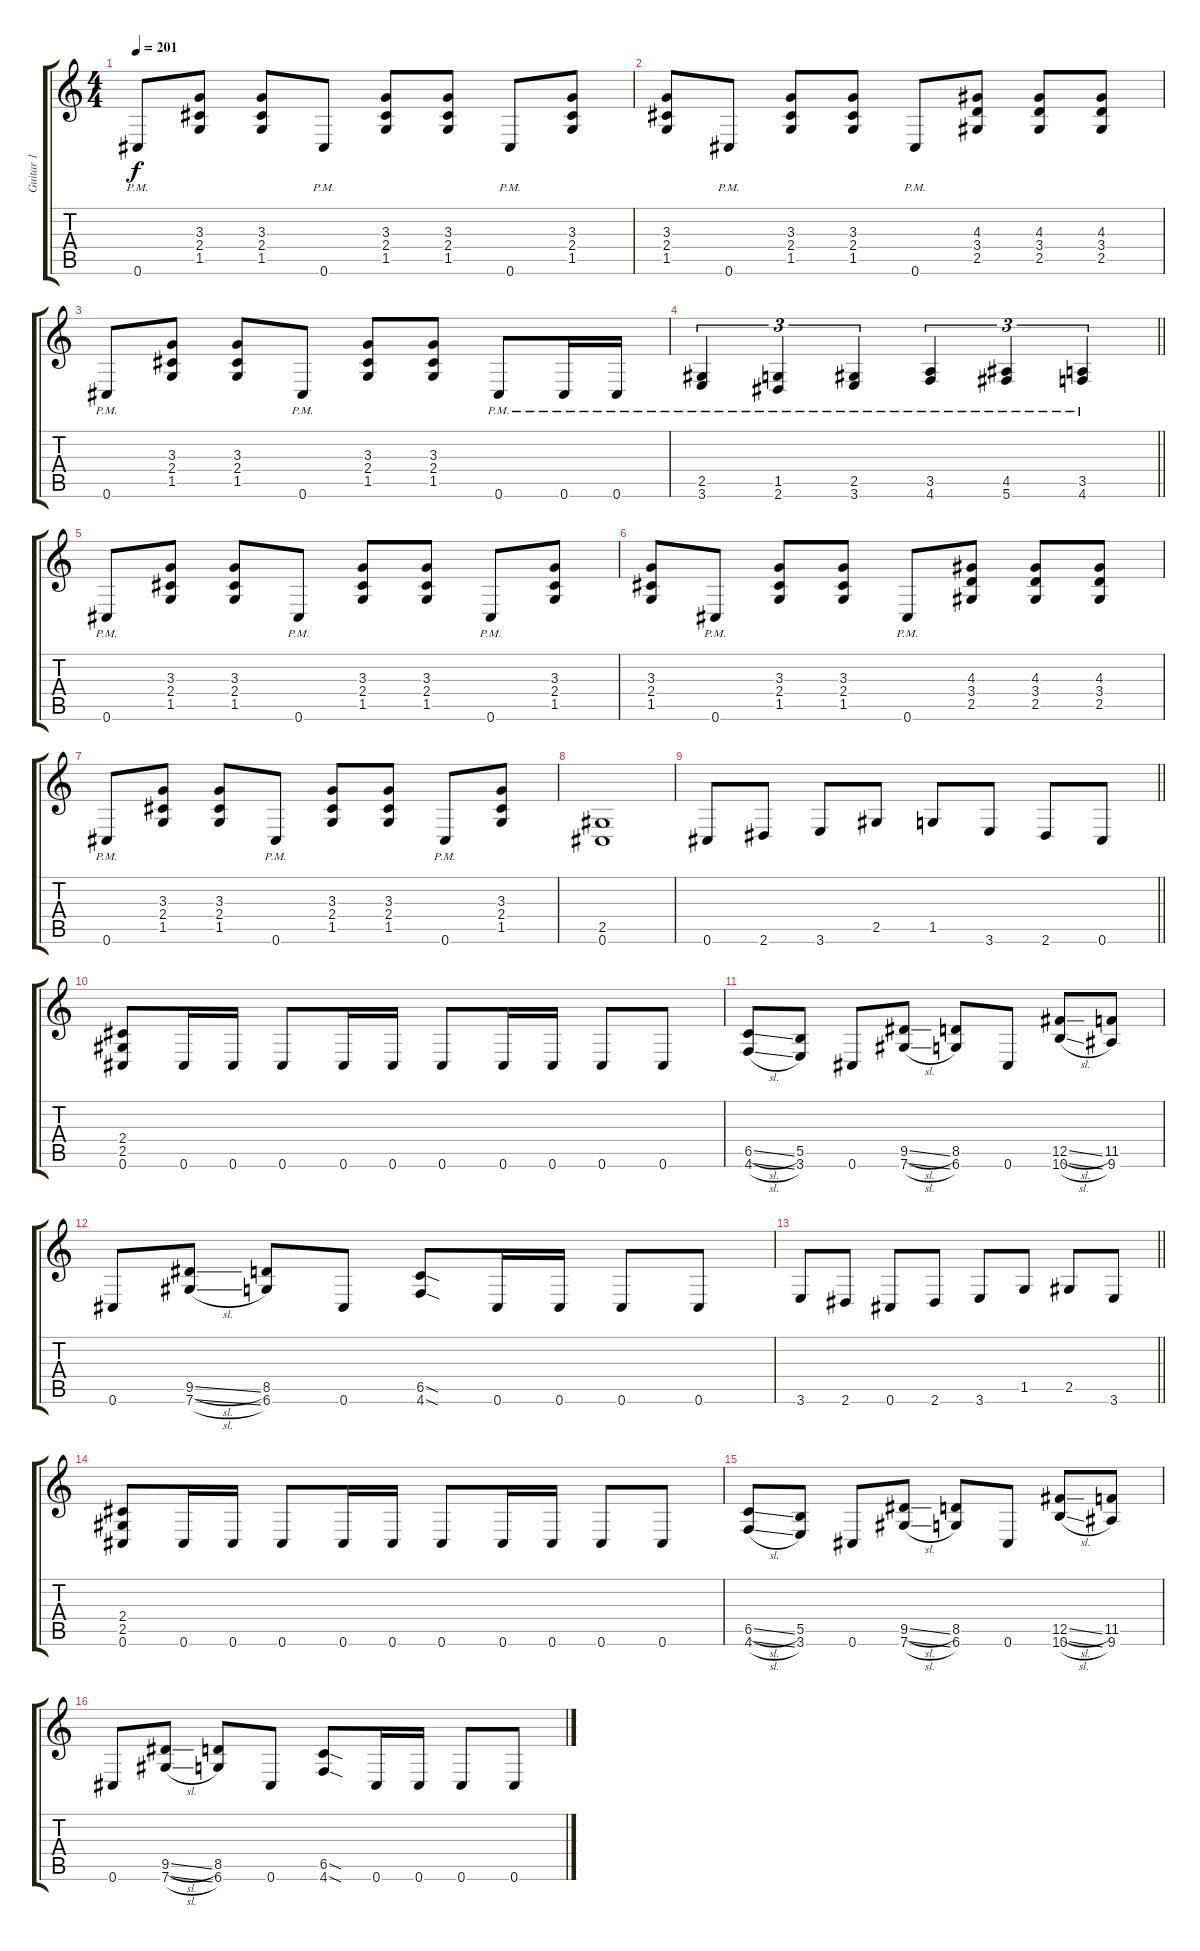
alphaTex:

\track ("Guitar 1" "Guitar 1") {instrument distortionguitar}
\staff {score tabs}
\tuning (Db4 Ab3 E3 B2 Gb2 Db2) {hide}
\ts (4 4)
\tempo 201
\clef g2
\ks c
0.6{pm}.8{dy f} (3.3 2.4 1.5).8 (3.3 2.4 1.5).8 0.6{pm}.8 (3.3 2.4 1.5).8 (3.3 2.4 1.5).8 0.6{pm}.8 (3.3 2.4 1.5).8 |
(3.3 2.4 1.5).8 0.6{pm}.8 (3.3 2.4 1.5).8 (3.3 2.4 1.5).8 0.6{pm}.8 (4.3 3.4 2.5).8 (4.3 3.4 2.5).8 (4.3 3.4 2.5).8 |
0.6{pm}.8 (3.3 2.4 1.5).8 (3.3 2.4 1.5).8 0.6{pm}.8 (3.3 2.4 1.5).8 (3.3 2.4 1.5).8 0.6{pm}.8 0.6{pm}.16 0.6{pm}.16 |
\barLineRight lightlight
(2.5{pm} 3.6{pm}).4{tu (3 2)} (1.5{pm} 2.6{pm}).4{tu (3 2)} (2.5{pm} 3.6{pm}).4{tu (3 2)} (3.5{pm} 4.6{pm}).4{tu (3 2)} (4.5{pm} 5.6{pm}).4{tu (3 2)} (3.5{pm} 4.6{pm}).4{tu (3 2)} |
0.6{pm}.8 (3.3 2.4 1.5).8 (3.3 2.4 1.5).8 0.6{pm}.8 (3.3 2.4 1.5).8 (3.3 2.4 1.5).8 0.6{pm}.8 (3.3 2.4 1.5).8 |
(3.3 2.4 1.5).8 0.6{pm}.8 (3.3 2.4 1.5).8 (3.3 2.4 1.5).8 0.6{pm}.8 (4.3 3.4 2.5).8 (4.3 3.4 2.5).8 (4.3 3.4 2.5).8 |
0.6{pm}.8 (3.3 2.4 1.5).8 (3.3 2.4 1.5).8 0.6{pm}.8 (3.3 2.4 1.5).8 (3.3 2.4 1.5).8 0.6{pm}.8 (3.3 2.4 1.5).8 |
(2.5 0.6).1 |
\barLineRight lightlight
0.6.8 2.6.8 3.6.8 2.5.8 1.5.8 3.6.8 2.6.8 0.6.8 |
\section ("" "")
(2.4 2.5 0.6).8 0.6.16 0.6.16 0.6.8 0.6.16 0.6.16 0.6.8 0.6.16 0.6.16 0.6.8 0.6.8 |
(6.5{sl} 4.6{sl}).8 (5.5 3.6).8 0.6.8 (9.5{sl} 7.6{sl}).8 (8.5 6.6).8 0.6.8 (12.5{sl} 10.6{sl}).8 (11.5 9.6).8 |
0.6.8 (9.5{sl} 7.6{sl}).8 (8.5 6.6).8 0.6.8 (6.5{sod} 4.6{sod}).8 0.6.16 0.6.16 0.6.8 0.6.8 |
\barLineRight lightlight
3.6.8 2.6.8 0.6.8 2.6.8 3.6.8 1.5.8 2.5.8 3.6.8 |
(2.4 2.5 0.6).8 0.6.16 0.6.16 0.6.8 0.6.16 0.6.16 0.6.8 0.6.16 0.6.16 0.6.8 0.6.8 |
(6.5{sl} 4.6{sl}).8 (5.5 3.6).8 0.6.8 (9.5{sl} 7.6{sl}).8 (8.5 6.6).8 0.6.8 (12.5{sl} 10.6{sl}).8 (11.5 9.6).8 |
0.6.8 (9.5{sl} 7.6{sl}).8 (8.5 6.6).8 0.6.8 (6.5{sod} 4.6{sod}).8 0.6.16 0.6.16 0.6.8 0.6.8
